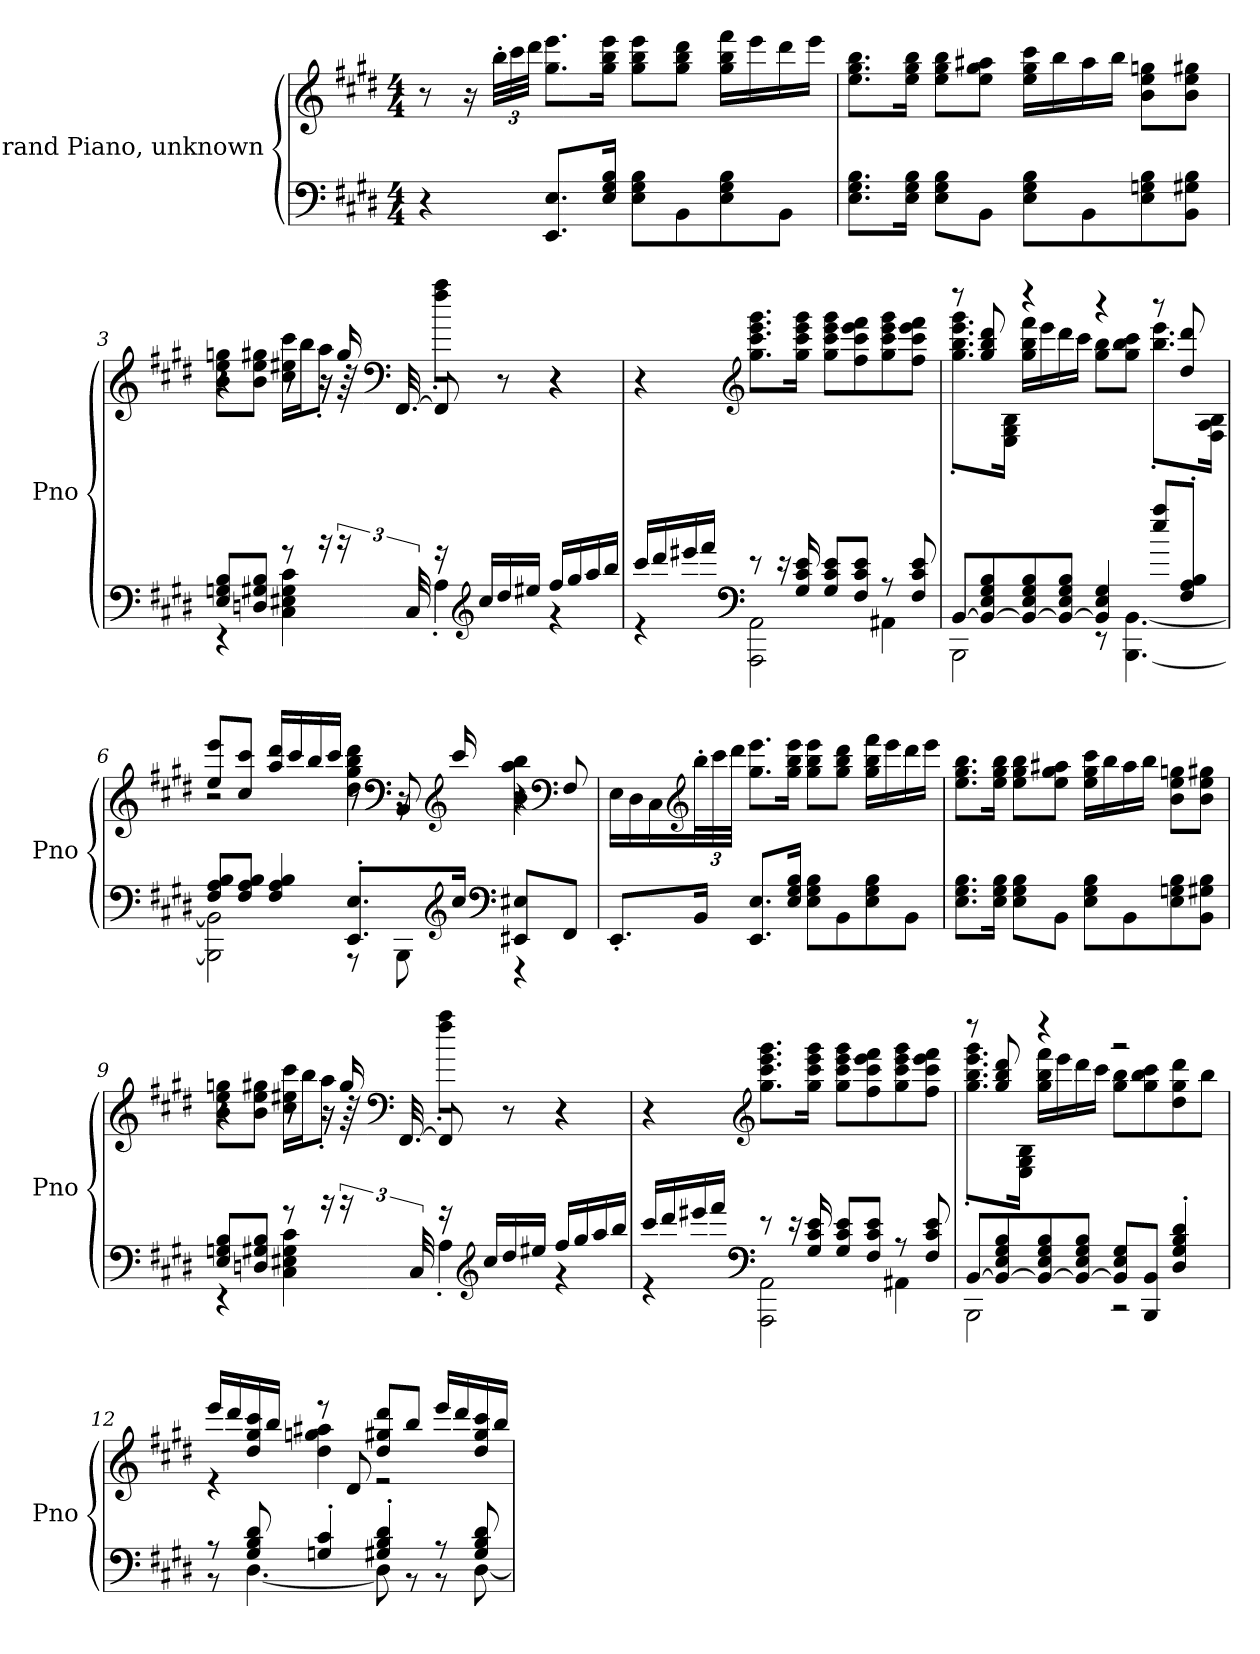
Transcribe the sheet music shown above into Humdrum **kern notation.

**kern	**kern
*part1	*part1
*staff2	*staff1
*I"Grand Piano, unknown	*
*I'Pno	*
*clefF4	*clefG2
*k[f#c#g#d#]	*k[f#c#g#d#]
*M4/4	*M4/4
*MM120	*MM120
=1	=1
4r	8r
.	16r
*	*Xbrackettup
.	48bb'\LLL
.	48ccc#\
.	48ddd#\JJJ
8.EE/ 8.E/L	8.gg#\ 8.eee\L
16E/ 16G#/ 16B/Jk	16gg#\ 16bb\ 16eee\Jk
8E\ 8G#\ 8B\L	8gg#\ 8bb\ 8eee\L
8BB\	8gg#\ 8bb\ 8ddd#\J
8E\ 8G#\ 8B\	16gg#\ 16bb\ 16fff#\LL
.	16eee\
8BB\J	16ddd#\
.	16eee\JJ
=2	=2
8.E\ 8.G#\ 8.B\L	8.ee\ 8.gg#\ 8.bb\L
16E\ 16G#\ 16B\Jk	16ee\ 16gg#\ 16bb\Jk
8E\ 8G#\ 8B\L	8ee\ 8gg#\ 8bb\L
8BB\J	8ee\ 8gg#\ 8aa#X\J
8E\ 8G#\ 8B\L	16ee\ 16gg#\ 16ccc#\LL
.	16bb\
8BB\	16aa#\
.	16bb\JJ
8E\ 8Gn\ 8B\	8b\ 8ee\ 8ggn\L
8BB\ 8G#X\ 8B\J	8b\ 8ee\ 8gg#X\J
!!LO:LB:g=z
=3	=3
*^	*^
*	*	*	*^
8E/ 8Gn/ 8B/L	4r	4r	8b\ 8ee\ 8ggn\L	4r
8Dn/ 8G#X/ 8B/J	.	.	8b\ 8ee\ 8gg#X\J	.
8r	4C#\ 4E#X\ 4G#\ 4c#\	8r	16cc#\ 16ee#X\ 16ccc#\LL	8r
.	.	.	16bb\J	.
16r	.	16r	8aa'\J	16r
24r	.	16gg#/	.	64r
*	*	*clefF4	*	*
.	.	.	.	[32.FF#/
48C#/	.	.	.	.
16r	4A'\	2r	4ff#\' 4aa\'	8FF#/]
*clefG2	*	*	*	*
16cc#/LL	.	.	.	.
16dd#/	.	.	.	8r
16ee#X/JJ	.	.	.	.
16ff#/LL	4r	.	4r	4r
16gg#/	.	.	.	.
16aa/	.	.	.	.
16bb/JJ	.	.	.	.
*	*	*v	*v	*v
=4	=4	=4
16ccc#/LL	4r	4r
16ddd#/	.	.
16eee#X/	.	.
16fff#/JJ	.	.
*clefF4	*	*clefG2
8r	2AAA\ 2AA\	8.gg#\ 8.ccc#\ 8.eee\ 8.ggg#\L
16r	.	.
16G#/ 16c#/ 16e/	.	16gg#\ 16ccc#\ 16eee\ 16ggg#\Jk
8G#/ 8c#/ 8e/L	.	8gg#\ 8ccc#\ 8eee\ 8ggg#\L
8F#/ 8c#/ 8e/J	.	8ff#\ 8ccc#\ 8eee\ 8fff#\
8r	4AA#X\	8gg#\ 8ccc#\ 8eee\ 8ggg#\
8F#/ 8c#/ 8e/	.	8ff#\ 8ccc#\ 8eee\ 8fff#\J
!!LO:LB:g=z
=5	=5	=5
*	*	*^
[8BB/L	2BBB\	8r	8.gg#\' 8.bb\' 8.eee\' 8.ggg#\'L
8BB/_ 8E/ 8G#/ 8B/	.	8gg#/ 8bb/ 8ddd#/	.
.	.	.	16E\ 16G#\ 16B\Jk
8BB/_ 8E/ 8G#/ 8B/	.	4r	16gg#\ 16bb\ 16fff#\LL
.	.	.	16eee\
8BB/_ 8E/ 8G#/ 8B/J	.	.	16ddd#\
.	.	.	16ccc#\JJ
4BB/] 4E/ 4G#/	8r	4r	8gg#\ 8bb\L
.	[4.BBB\ [4.BB\	.	8gg#\ 8bb\ 8ccc#\J
8ee/ 8aa/L	.	8r	8.bb\' 8.eee\'L
8F#/' 8A/' 8B/'J	.	8dd#/ 8ddd#/	.
.	.	.	16F#\ 16A\ 16B\Jk
=6	=6	=6	=6
*	*	*	*^
8F#/ 8A/ 8B/L	2BBB\] 2BB\]	8ee/ 8eee/L	2r	2r
8F#/ 8A/ 8B/J	.	8cc#/ 8ccc#/J	.	.
4F#/ 4A/ 4B/	.	16aa/ 16ddd#/LL	.	.
.	.	16ccc#/	.	.
.	.	16bb/	.	.
.	.	16ccc#/JJ	.	.
8.EE/' 8.E/'L	8r	8r	4dd#\ 4gg#\ 4bb\ 4ddd#\	8r
*	*	*clefF4	*	*
.	8BBB\	16r	.	8BB/
*clefG2	*	*clefG2	*	*
16cc#/Jk	.	16ccc#/	.	.
*clefF4	*	*	*	*
8EE#X/ 8E#X/L	4r	8r	4b\ 4aa\ 4bb\	4r
*	*	*clefF4	*	*
8FF#/J	.	8F#/	.	.
*v	*v	*	*	*
*	*v	*v	*v
!!LO:LB:g=z
=7	=7
8.EE'/L	16E\LL
.	16D#\
.	16C#\
*	*clefG2
16BB/Jk	48bb'\L
.	48ccc#\
.	48ddd#\JJJ
8.EE/ 8.E/L	8.gg#\ 8.eee\L
16E/ 16G#/ 16B/Jk	16gg#\ 16bb\ 16eee\Jk
8E\ 8G#\ 8B\L	8gg#\ 8bb\ 8eee\L
8BB\	8gg#\ 8bb\ 8ddd#\J
8E\ 8G#\ 8B\	16gg#\ 16bb\ 16fff#\LL
.	16eee\
8BB\J	16ddd#\
.	16eee\JJ
=8	=8
8.E\ 8.G#\ 8.B\L	8.ee\ 8.gg#\ 8.bb\L
16E\ 16G#\ 16B\Jk	16ee\ 16gg#\ 16bb\Jk
8E\ 8G#\ 8B\L	8ee\ 8gg#\ 8bb\L
8BB\J	8ee\ 8gg#\ 8aa#X\J
8E\ 8G#\ 8B\L	16ee\ 16gg#\ 16ccc#\LL
.	16bb\
8BB\	16aa#\
.	16bb\JJ
8E\ 8Gn\ 8B\	8b\ 8ee\ 8ggn\L
8BB\ 8G#X\ 8B\J	8b\ 8ee\ 8gg#X\J
!!LO:LB:g=z
=9	=9
*^	*^
*	*	*	*^
8E/ 8Gn/ 8B/L	4r	4r	8b\ 8ee\ 8ggn\L	4r
8Dn/ 8G#X/ 8B/J	.	.	8b\ 8ee\ 8gg#X\J	.
8r	4C#\ 4E#X\ 4G#\ 4c#\	8r	16cc#\ 16ee#X\ 16ccc#\LL	8r
.	.	.	16bb\J	.
16r	.	16r	8aa'\J	16r
24r	.	16gg#/	.	64r
*	*	*clefF4	*	*
.	.	.	.	[32.FF#/
48C#/	.	.	.	.
16r	4A'\	2r	4ff#\' 4aa\'	8FF#/]
*clefG2	*	*	*	*
16cc#/LL	.	.	.	.
16dd#/	.	.	.	8r
16ee#X/JJ	.	.	.	.
16ff#/LL	4r	.	4r	4r
16gg#/	.	.	.	.
16aa/	.	.	.	.
16bb/JJ	.	.	.	.
*	*	*v	*v	*v
=10	=10	=10
16ccc#/LL	4r	4r
16ddd#/	.	.
16eee#X/	.	.
16fff#/JJ	.	.
*clefF4	*	*clefG2
8r	2AAA\ 2AA\	8.gg#\ 8.ccc#\ 8.eee\ 8.ggg#\L
16r	.	.
16G#/ 16c#/ 16e/	.	16gg#\ 16ccc#\ 16eee\ 16ggg#\Jk
8G#/ 8c#/ 8e/L	.	8gg#\ 8ccc#\ 8eee\ 8ggg#\L
8F#/ 8c#/ 8e/J	.	8ff#\ 8ccc#\ 8eee\ 8fff#\
8r	4AA#X\	8gg#\ 8ccc#\ 8eee\ 8ggg#\
8F#/ 8c#/ 8e/	.	8ff#\ 8ccc#\ 8eee\ 8fff#\J
!!LO:PB:g=z
=11	=11	=11
*	*	*^
[8BB/L	2BBB\	8r	8.gg#\' 8.bb\' 8.eee\' 8.ggg#\'L
8BB/_ 8E/ 8G#/ 8B/	.	8gg#/ 8bb/ 8ddd#/	.
.	.	.	16E\ 16G#\ 16B\Jk
8BB/_ 8E/ 8G#/ 8B/	.	4r	16gg#\ 16bb\ 16fff#\LL
.	.	.	16eee\
8BB/_ 8E/ 8G#/ 8B/J	.	.	16ddd#\
.	.	.	16ccc#\JJ
8BB/] 8E/ 8G#/L	2r	2r	8gg#\ 8bb\L
8BBB/ 8BB/J	.	.	8gg#\ 8bb\ 8ccc#\
4D#/' 4G#/' 4B/' 4d#/'	.	.	8dd#\ 8gg#\ 8ddd#\
.	.	.	8bb\J
=12	=12	=12	=12
8r	8r	16eee/LL	4r
.	.	16ddd#/	.
8G#/ 8B/ 8d#/	[4.D#\	16dd#/ 16gg#/ 16ccc#/	.
.	.	16bb/JJ	.
4Gn/' 4c#/'	.	8r	4dd#\ 4ggn\ 4aa#X\
.	.	8d#/	.
4G#X/' 4B/' 4d#/'	8D#\]	8dd#/ 8gg#X/ 8ddd#/L	2r
.	8r	8bb/J	.
8r	8r	16eee/LL	.
.	.	16ddd#/	.
8G#/ 8B/ 8d#/	[8D#\	16dd#/ 16gg#/ 16ccc#/	.
.	.	16bb/JJ	.
*v	*v	*	*
*	*v	*v
=	=
*-	*-
